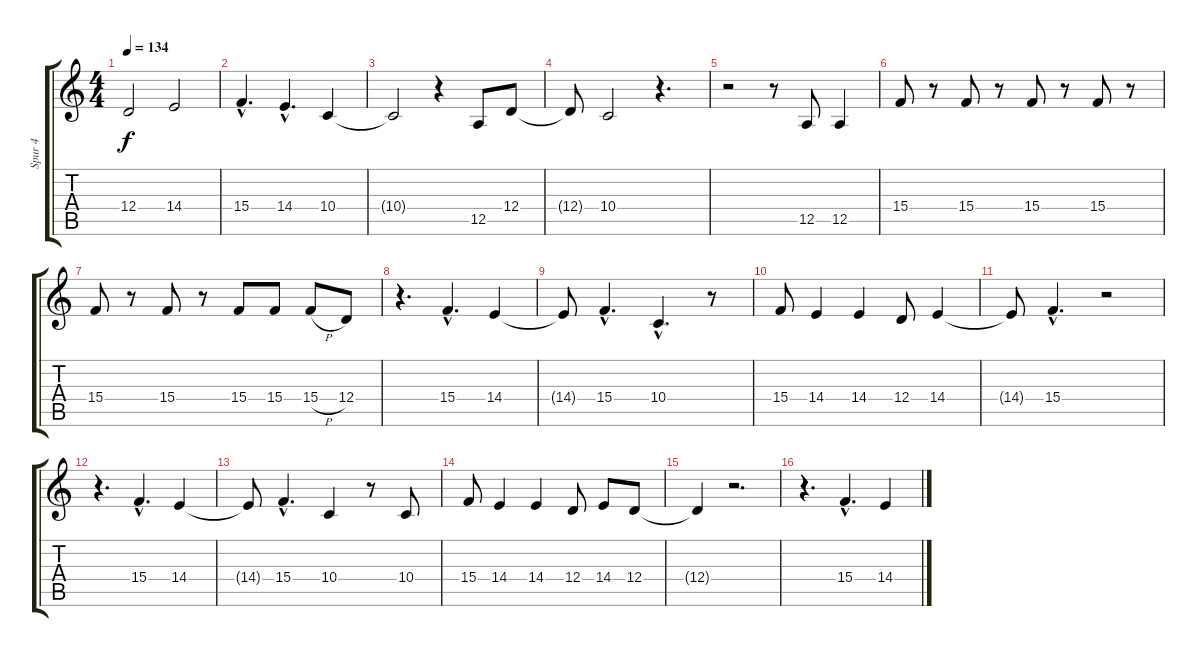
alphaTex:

\track ("Spur 4" "Spur 4") {instrument lead6voice}
\staff {score tabs}
\tuning (E4 B3 G3 D3 A2 E2) {hide}
\ts (4 4)
\tempo 134
\clef g2
\ks c
12.4.2{dy f} 14.4.2 |
15.4{hac}.4{d} 14.4{hac}.4{d} 10.4.4 |
10.4{t}.2 r.4 12.5.8 12.4.8 |
12.4{t}.8 10.4.2 r.4{d} |
r.2 r.8 12.5.8 12.5.4 |
15.4.8 r.8 15.4.8 r.8 15.4.8 r.8 15.4.8 r.8 |
15.4.8 r.8 15.4.8 r.8 15.4.8 15.4.8 15.4{h}.8 12.4.8 |
r.4{d} 15.4{hac}.4{d} 14.4.4 |
14.4{t}.8 15.4{hac}.4{d} 10.4{hac}.4{d} r.8 |
15.4.8 14.4.4 14.4.4 12.4.8 14.4.4 |
14.4{t}.8 15.4{hac}.4{d} r.2 |
r.4{d} 15.4{hac}.4{d} 14.4.4 |
14.4{t}.8 15.4{hac}.4{d} 10.4.4 r.8 10.4.8 |
15.4.8 14.4.4 14.4.4 12.4.8 14.4.8 12.4.8 |
12.4{t}.4 r.2{d} |
r.4{d} 15.4{hac}.4{d} 14.4.4
